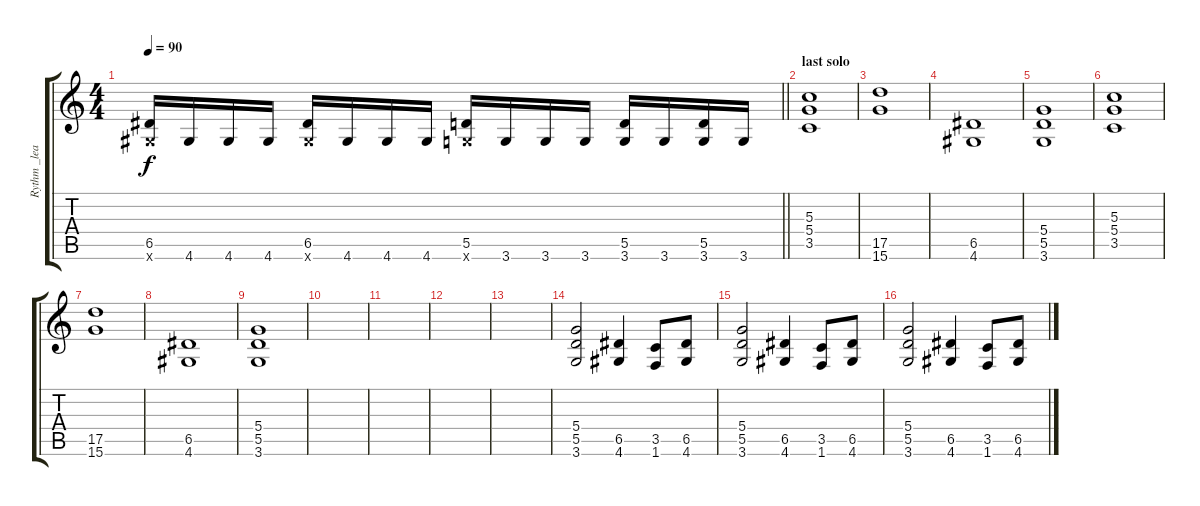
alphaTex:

\track ("Rythm _lead" "Rythm _lea") {instrument distortionguitar}
\staff {score tabs}
\tuning (E4 B3 G3 D3 A2 E2) {hide}
\ts (4 4)
\tempo 90
\clef g2
\barLineRight lightlight
\ks c
(6.5 4.6{x}).16{dy f} 4.6.16 4.6.16 4.6.16 (6.5 4.6{x}).16 4.6.16 4.6.16 4.6.16 (5.5 3.6{x}).16 3.6.16 3.6.16 3.6.16 (5.5 3.6).16 3.6.16 (5.5 3.6).16 3.6.16 |
\section ("" "last solo")
(5.3 5.4 3.5).1 |
(17.5 15.6).1 |
(6.5 4.6).1 |
(5.4 5.5 3.6).1 |
(5.3 5.4 3.5).1 |
(17.5 15.6).1 |
(6.5 4.6).1 |
(5.4 5.5 3.6).1 |
|
|
|
|
(5.4 5.5 3.6).2 (6.5 4.6).4 (3.5 1.6).8 (6.5 4.6).8 |
(5.4 5.5 3.6).2 (6.5 4.6).4 (3.5 1.6).8 (6.5 4.6).8 |
(5.4 5.5 3.6).2 (6.5 4.6).4 (3.5 1.6).8 (6.5 4.6).8
